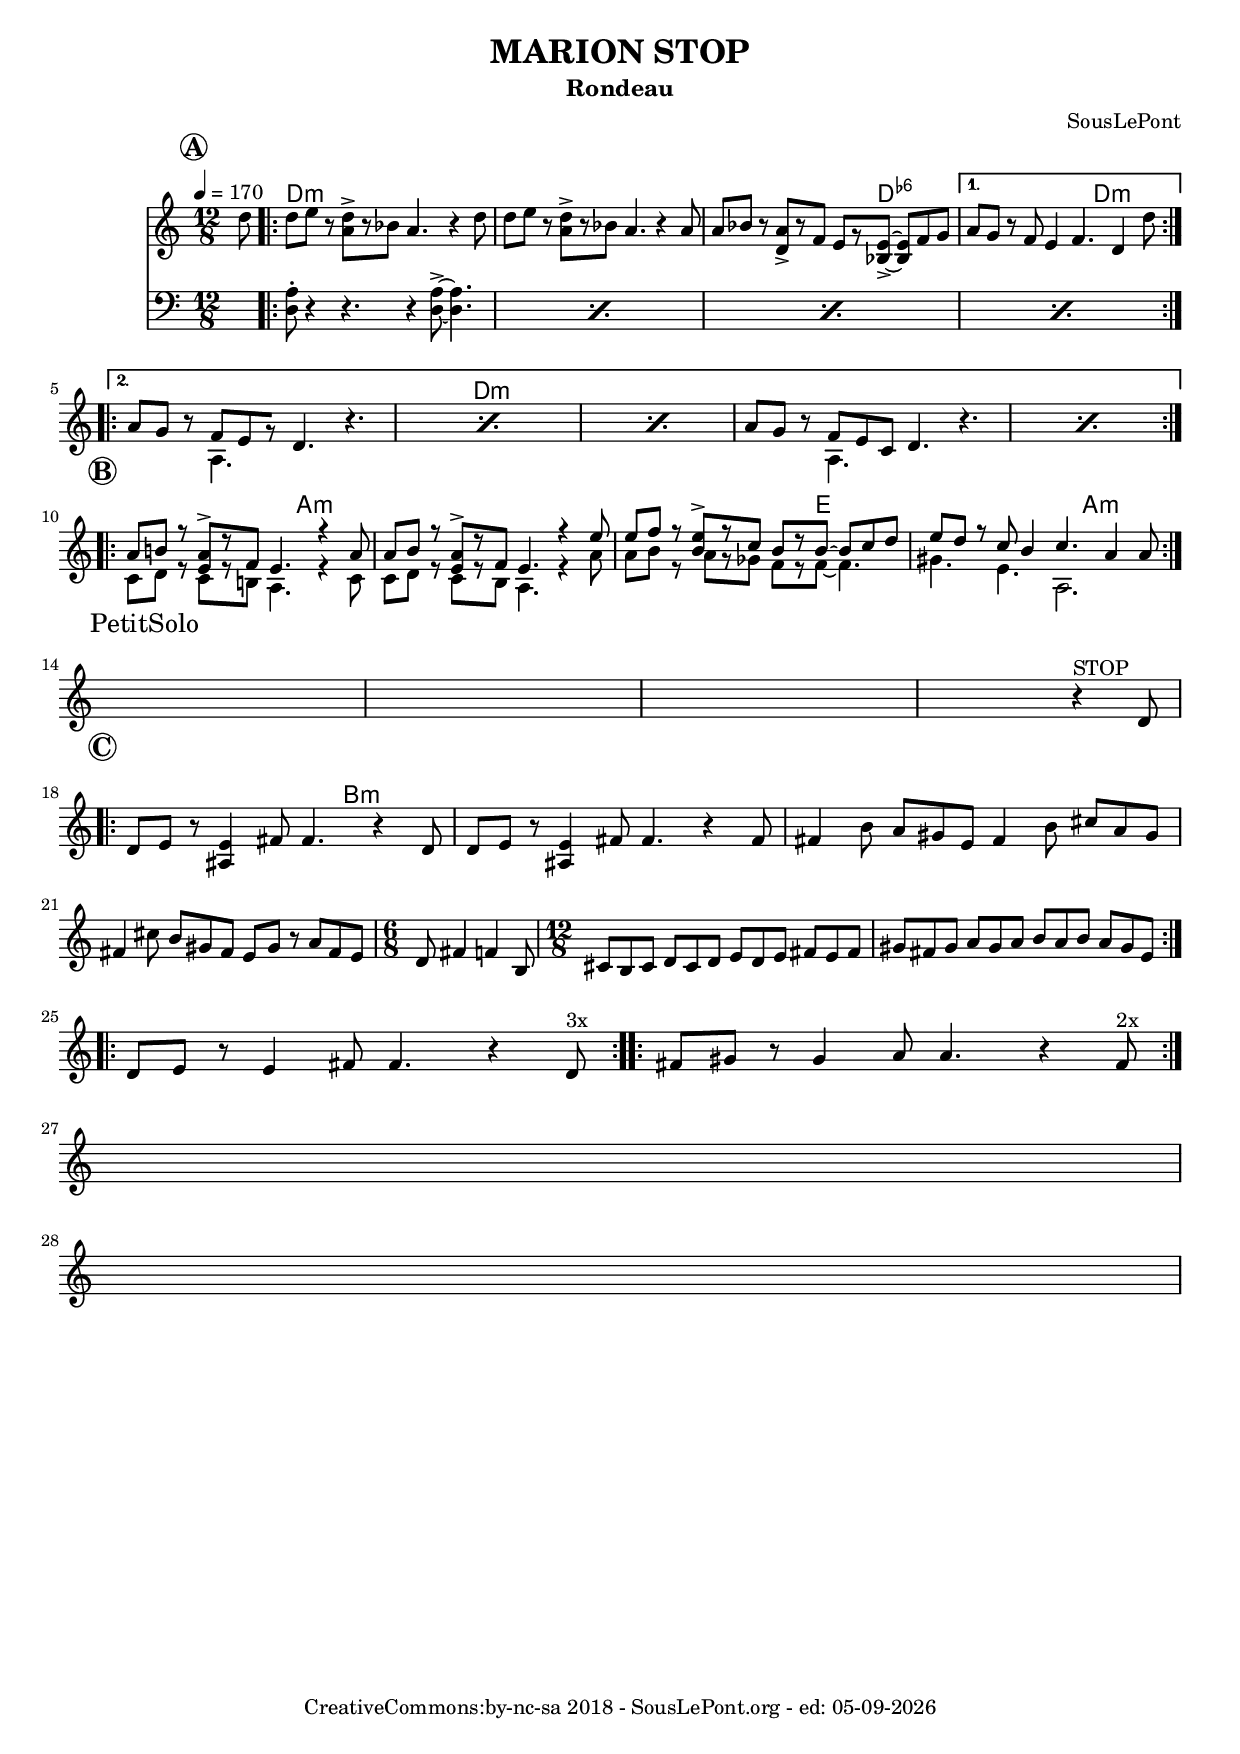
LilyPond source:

\version "2.10.0"
#(set-default-paper-size "a4")
#(set-global-staff-size 18)

\header{
	title = "MARION STOP"
	subtitle = "Rondeau"
	composer = "SousLePont"
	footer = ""
        date = # ( strftime "%d-%m-%Y" ( localtime ( current-time ) ) )
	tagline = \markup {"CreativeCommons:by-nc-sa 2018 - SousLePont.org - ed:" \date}
	dedication = ""
}
%Décommente la ligne suivante pour gagner de la place
%\paper {between-system-space = 1.0\cm between-system-padding = 1 ragged-bottom=##f ragged-last-bottom=##f }
pipeSymbol = {\bar ":|:" \break \mark \default}

harmonies = { \chords {s8
  d1.:m s s2. s4 d8:6- s4. s2. s4 d8:m s4. s1.
s2. s4 d8:m s4. s1. s s 
s2. s4 a8:m s4. s1. s2. s4 e8 s4. s2. s4 a8:m s4.   
s1. s s s
s2. s4 b8:m s4. s1. 
}}
melodie   = \relative c'' { 
\time 12/8
\tempo 4 = 170
\mark \default
\partial 8 d8
\repeat volta 2{d8 e r <d a>->[ r bes] a4. r4 d8
d8 e r <d a>->[ r bes] a4. r4 a8
a bes r <a d,>-> [r f] e [r <e bes>->] ~<e bes> [f g]} 
\alternative {{a g r f  e4 f4. d4 d'8\break} 
{\repeat volta 2 {\repeat percent  3 {
  a g r <<{f [ e r]} \\a,4.>> d4. r} \repeat percent  2 {a'8 g r <<{f [ e c]} \\a4.>> d4. r}}}}\break
\mark \default
\repeat volta 2{<<{
a'8 b! r <a e>->[ r f] e4. r4 a8
a8 b r <a e>->[ r f] e4. r4 e'8
e f r <e b>-> [r c] b [r b] ~b [c d] 
e d r c b4 c4. a4 a8
                  }\\{
c,8 d r c[ r b!] a4. r4 c8
c8 d r c[ r b] a4. r4 a'8
a b r a [r ges] f [r f] ~f 4. 
gis4. e a,2. 

}>>}\break
\mark \markup "PetitSolo"
s1. s s s2. s4. r4^"STOP" d8 \break 
\mark \default
\repeat volta 2 {
d8 e r <e ais,>4 fis8 fis4. r4 d8 
d8 e r <e ais,>4 fis8 fis4. r4 fis8
fis4 b8 a gis e fis4 b8 cis a gis 
fis 4 cis'8 b gis fis e gis r a fis e
\time 6/8 d8 fis4 f4 b,8 
\time 12/8
cis b cis d cis d
e d e fis e fis gis fis gis a gis a
b a b a gis e} \break
\repeat volta 2{d8 e r e4 fis8 fis4. r4 d8^"3x"}
\repeat volta 2{fis8 gis r gis4 a8 a4. r4 fis8^"2x"}
\break s1.
\break s1.

}

droite    = \transpose c c { 

}
gauche    = \relative c {s8 
\repeat percent 4 { <d a'>8-. r4 r4. r4 q8->~q4.}
}

\score {
  <<
	\new ChordNames \harmonies	%grave les accords au dessus 	
	\new Staff = "" { \clef "treble" \override Score.RehearsalMark #'padding = #5 \set Score.markFormatter = #format-mark-circle-letters \set Score.skipBars = ##t \melodie }

%	\new PianoStaff = "" <<
%       \new Staff = "droite" \with {\override StaffSymbol #'staff-space = #(magstep -3)\override StaffSymbol #'thickness = #(magstep -3)}  {\set fontSize = #-3 \droite }
       \new Staff = "gauche"  \RemoveEmptyStaves { \clef "bass" \gauche }
%       >>
  >>    
  \midi {
    }
  \layout {}
}

